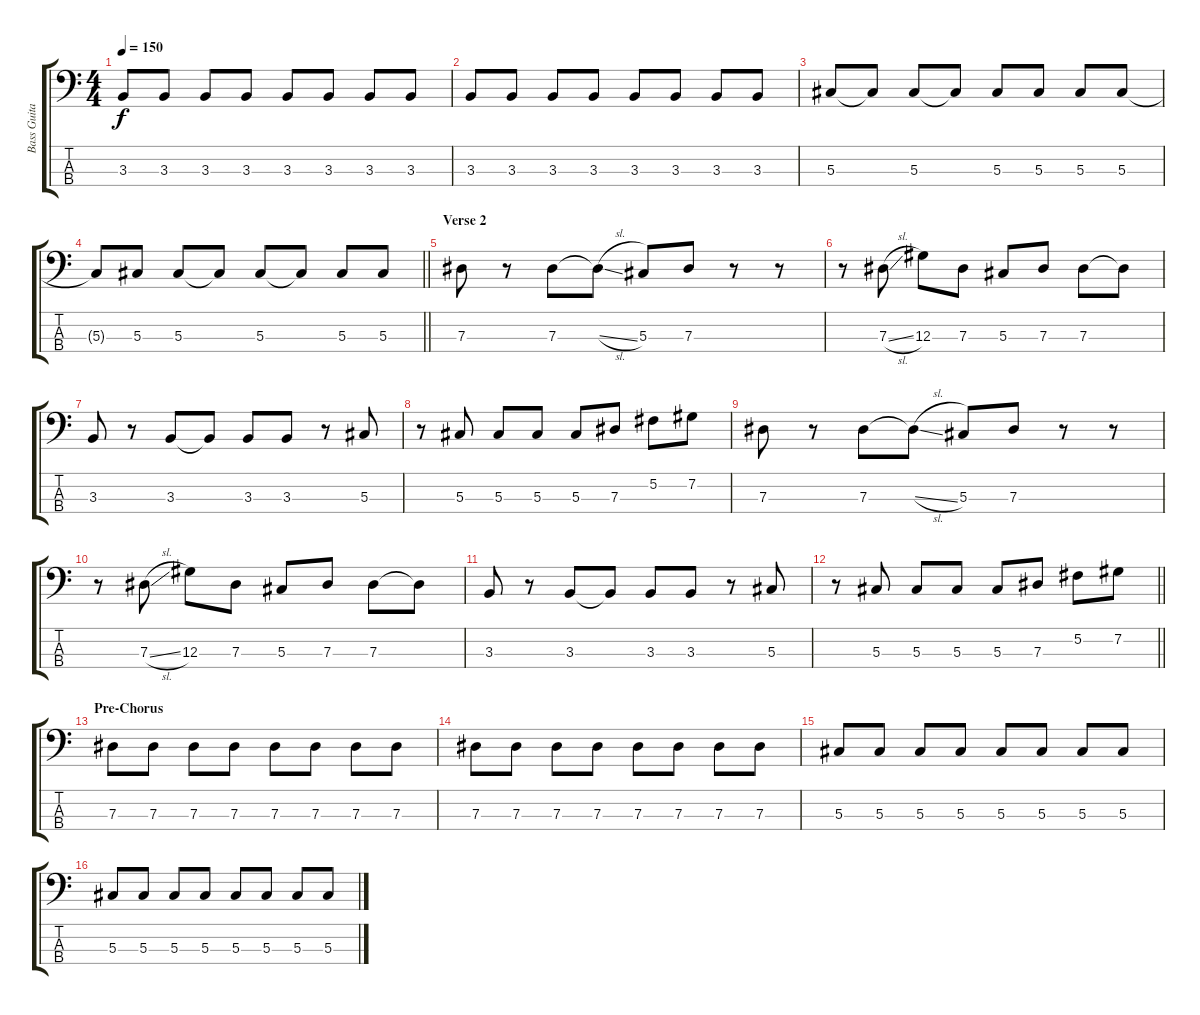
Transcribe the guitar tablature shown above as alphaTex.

\track ("Bass Guitar" "Bass Guita") {instrument electricbassfinger}
\staff {score tabs}
\tuning (Gb2 Db2 Ab1 Db1) {hide}
\ts (4 4)
\tempo 150
\clef f4
\ks c
3.3.8{dy f} 3.3.8 3.3.8 3.3.8 3.3.8 3.3.8 3.3.8 3.3.8 |
3.3.8 3.3.8 3.3.8 3.3.8 3.3.8 3.3.8 3.3.8 3.3.8 |
5.3.8 5.3{t}.8 5.3.8 5.3{t}.8 5.3.8 5.3.8 5.3.8 5.3.8 |
\barLineRight lightlight
5.3{t}.8 5.3.8 5.3.8 5.3{t}.8 5.3.8 5.3{t}.8 5.3.8 5.3.8 |
\section ("" "Verse 2")
7.3.8 r.8 7.3.8 7.3{sl t}.8 5.3.8 7.3.8 r.8 r.8 |
r.8 7.3{sl}.8 12.3.8 7.3.8 5.3.8 7.3.8 7.3.8 7.3{t}.8 |
3.3.8 r.8 3.3.8 3.3{t}.8 3.3.8 3.3.8 r.8 5.3.8 |
r.8 5.3.8 5.3.8 5.3.8 5.3.8 7.3.8 5.2.8 7.2.8 |
7.3.8 r.8 7.3.8 7.3{sl t}.8 5.3.8 7.3.8 r.8 r.8 |
r.8 7.3{sl}.8 12.3.8 7.3.8 5.3.8 7.3.8 7.3.8 7.3{t}.8 |
3.3.8 r.8 3.3.8 3.3{t}.8 3.3.8 3.3.8 r.8 5.3.8 |
\barLineRight lightlight
r.8 5.3.8 5.3.8 5.3.8 5.3.8 7.3.8 5.2.8 7.2.8 |
\section ("" "Pre-Chorus")
7.3.8 7.3.8 7.3.8 7.3.8 7.3.8 7.3.8 7.3.8 7.3.8 |
7.3.8 7.3.8 7.3.8 7.3.8 7.3.8 7.3.8 7.3.8 7.3.8 |
5.3.8 5.3.8 5.3.8 5.3.8 5.3.8 5.3.8 5.3.8 5.3.8 |
5.3.8 5.3.8 5.3.8 5.3.8 5.3.8 5.3.8 5.3.8 5.3.8
